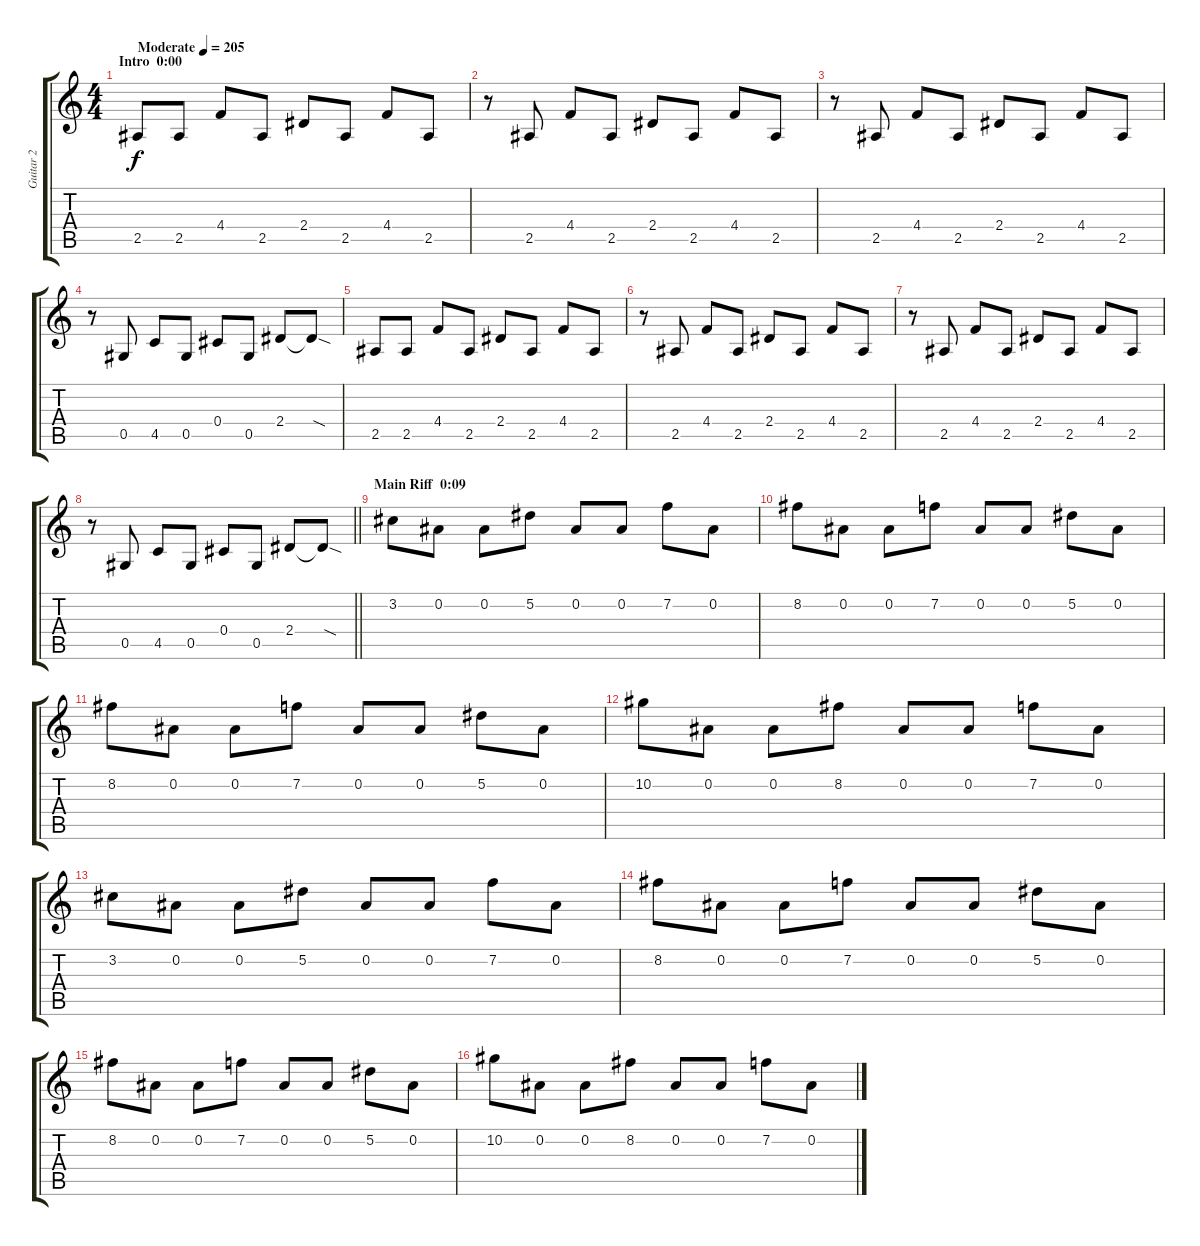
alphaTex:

\track ("Guitar 2" "Guitar 2") {instrument distortionguitar}
\staff {score tabs}
\tuning (Eb4 Bb3 Gb3 Db3 Ab2 Db2) {hide}
\ts (4 4)
\section ("" "Intro  0:00")
\tempo (205 "Moderate")
\clef g2
\ks c
2.5.8{dy f volume 16 balance 0 instrument overdrivenguitar} 2.5.8 4.4.8 2.5.8 2.4.8 2.5.8 4.4.8 2.5.8 |
r.8 2.5.8 4.4.8 2.5.8 2.4.8 2.5.8 4.4.8 2.5.8 |
r.8 2.5.8 4.4.8 2.5.8 2.4.8 2.5.8 4.4.8 2.5.8 |
r.8 0.5.8 4.5.8 0.5.8 0.4.8 0.5.8 2.4.8 2.4{sod t}.8 |
2.5.8 2.5.8 4.4.8 2.5.8 2.4.8 2.5.8 4.4.8 2.5.8 |
r.8 2.5.8 4.4.8 2.5.8 2.4.8 2.5.8 4.4.8 2.5.8 |
r.8 2.5.8 4.4.8 2.5.8 2.4.8 2.5.8 4.4.8 2.5.8 |
\barLineRight lightlight
r.8 0.5.8 4.5.8 0.5.8 0.4.8 0.5.8 2.4.8 2.4{sod t}.8 |
\section ("" "Main Riff  0:09")
3.2.8{volume 15 balance 8} 0.2.8 0.2.8 5.2.8 0.2.8 0.2.8 7.2.8 0.2.8 |
8.2.8 0.2.8 0.2.8 7.2.8 0.2.8 0.2.8 5.2.8 0.2.8 |
8.2.8 0.2.8 0.2.8 7.2.8 0.2.8 0.2.8 5.2.8 0.2.8 |
10.2.8 0.2.8 0.2.8 8.2.8 0.2.8 0.2.8 7.2.8 0.2.8 |
3.2.8 0.2.8 0.2.8 5.2.8 0.2.8 0.2.8 7.2.8 0.2.8 |
8.2.8 0.2.8 0.2.8 7.2.8 0.2.8 0.2.8 5.2.8 0.2.8 |
8.2.8 0.2.8 0.2.8 7.2.8 0.2.8 0.2.8 5.2.8 0.2.8 |
10.2.8 0.2.8 0.2.8 8.2.8 0.2.8 0.2.8 7.2.8 0.2.8
